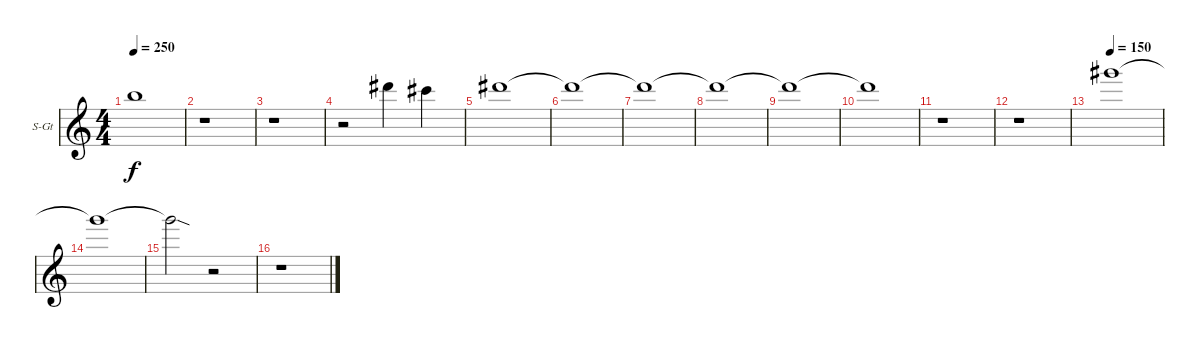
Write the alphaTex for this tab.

\bracketExtendMode groupsimilarinstruments
\firstSystemTrackNameOrientation horizontal
\otherSystemsTrackNameOrientation horizontal
\track ("Ének (Mark Boals)" "S-Gt") {instrument tenorsax}
\staff {score}
\tuning (E4 B3 G3 D3 A2 E2)
\displaytranspose 12
\ts (4 4)
\tempo 250
\clef g2
\ks c
7.1{t}.1{dy f} |
r.1 |
r.1 |
r.2 11.1.4 9.1.4 |
11.1.1 |
11.1{t}.1 |
11.1{t}.1 |
11.1{t}.1 |
11.1{t}.1 |
11.1{t}.1 |
r.1 |
r.1 |
\tempo 150
16.1.1 |
16.1{t}.1 |
16.1{sod t}.2 r.2 |
r.1
